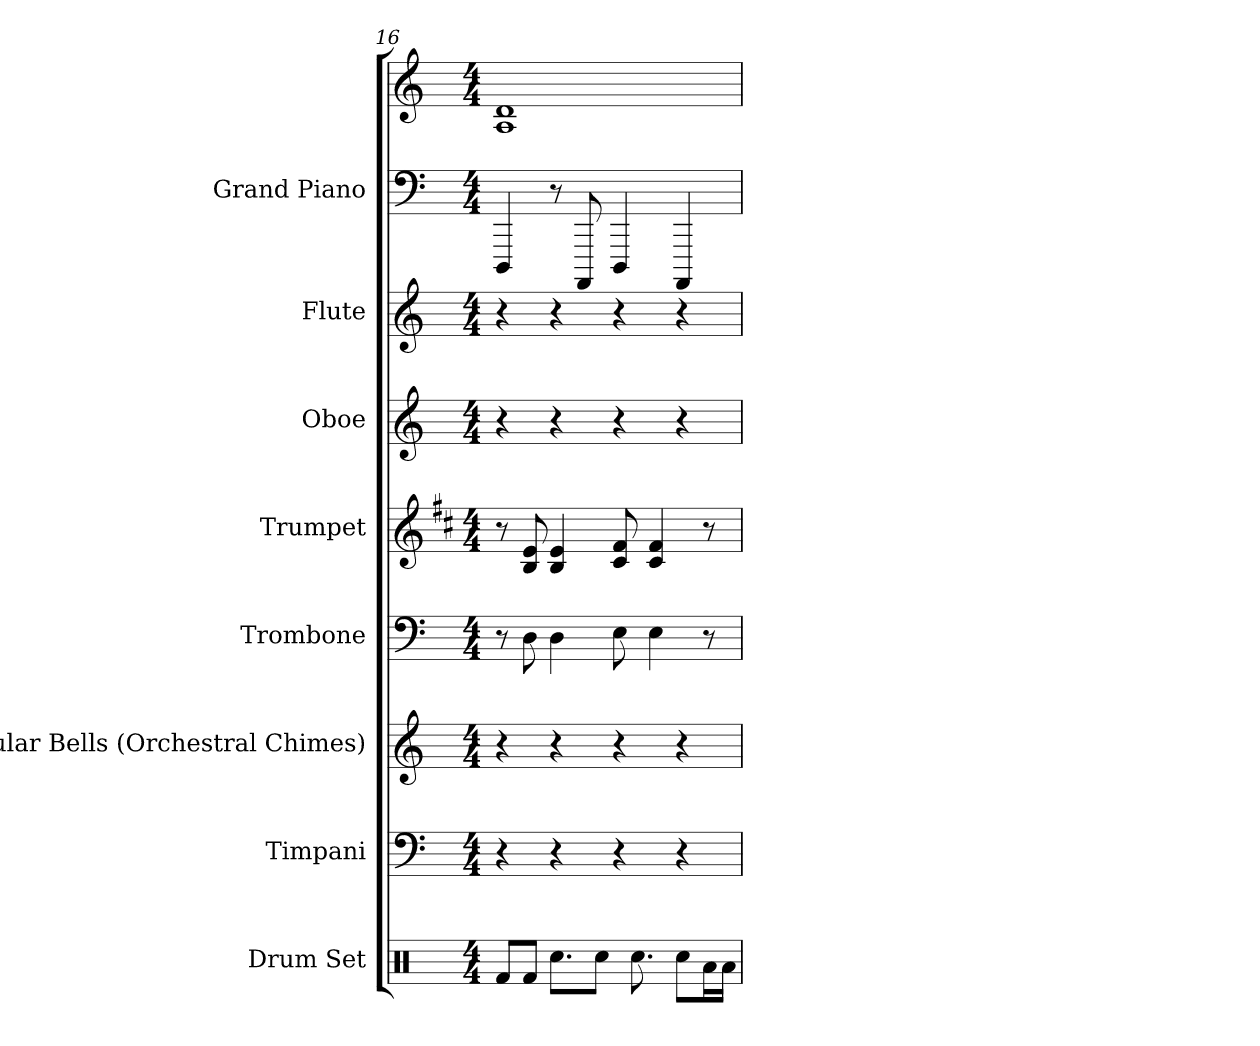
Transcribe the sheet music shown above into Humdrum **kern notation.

**kern	**kern	**kern	**kern	**kern	**kern	**kern	**kern	**kern
*part8	*part7	*part6	*part5	*part4	*part3	*part2	*part1	*part1
*staff9	*staff8	*staff7	*staff6	*staff5	*staff4	*staff3	*staff2	*staff1
*I"Drum Set	*I"Timpani	*I"Tubular Bells (Orchestral Chimes)	*I"Trombone	*I"Trumpet	*I"Oboe	*I"Flute	*I"Grand Piano	*
*I'Drums	*I'Timp.	*I'Tu. Be.	*I'Trb.	*I'Tpt.	*I'Ob.	*I'Fl.	*I'Pno.	*
*clefX	*clefF4	*clefG2	*clefF4	*clefG2	*clefG2	*clefG2	*clefF4	*clefG2
*	*	*	*	*ITrd1c2	*	*	*	*
*k[]	*k[]	*k[]	*k[]	*k[]	*k[]	*k[]	*k[]	*k[]
*M4/4	*M4/4	*M4/4	*M4/4	*M4/4	*M4/4	*M4/4	*M4/4	*M4/4
=16	=16	=16	=16	=16	=16	=16	=16	=16
8RfL	4r	4r	8r	8r	4r	4r	4DDD	1d 1A
8RfJ	.	.	8D	8d 8A	.	.	.	.
8.RccL	4r	4r	4D	4d 4A	4r	4r	8r	.
.	.	.	.	.	.	.	8AAAA	.
8RccJ	.	.	.	.	.	.	.	.
.	4r	4r	8E	8B 8e	4r	4r	4DDD	.
8.Rcc	.	.	.	.	.	.	.	.
.	.	.	4E	4B 4e	.	.	.	.
8RccL	4r	4r	.	.	4r	4r	4AAAA	.
16RaL	.	.	8r	8r	.	.	.	.
16RaJJ	.	.	.	.	.	.	.	.
=	=	=	=	=	=	=	=	=
*-	*-	*-	*-	*-	*-	*-	*-	*-
